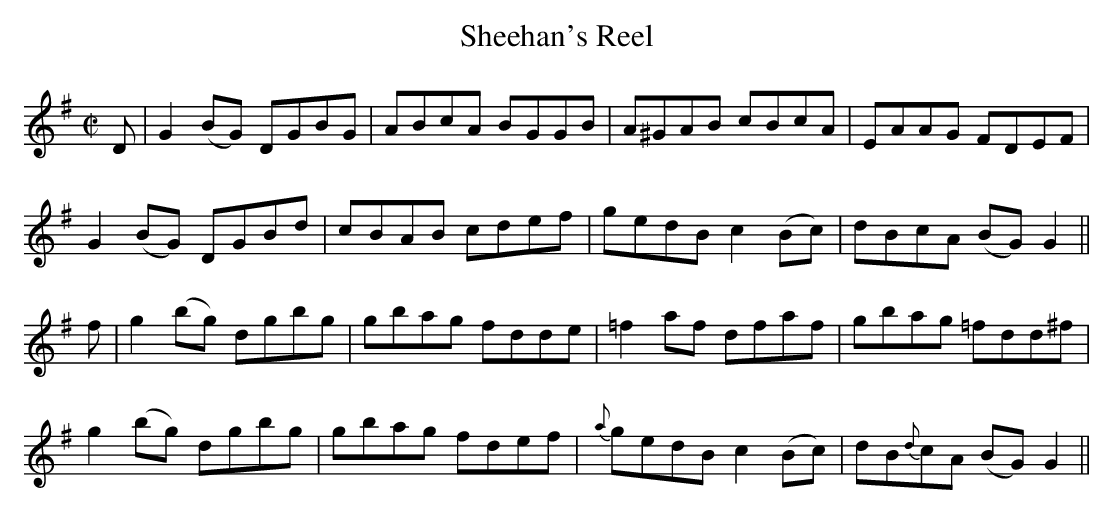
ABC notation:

X:1
T: Sheehan's Reel
M: C|
L: 1/8
K: G
D|G2(BG) DGBG|ABcA BGGB|A^GAB cBcA|EAAG FDEF|
G2(BG) DGBd|cBAB cdef|gedBc2(Bc)|dBcA (BG)G2||
f|g2(bg) dgbg|gbag fdde|=f2af dfaf|gbag =fdd^f|
g2(bg) dgbg|gbag fdef|{a}gedBc2(Bc)|dB{d}cA (BG)G2||
